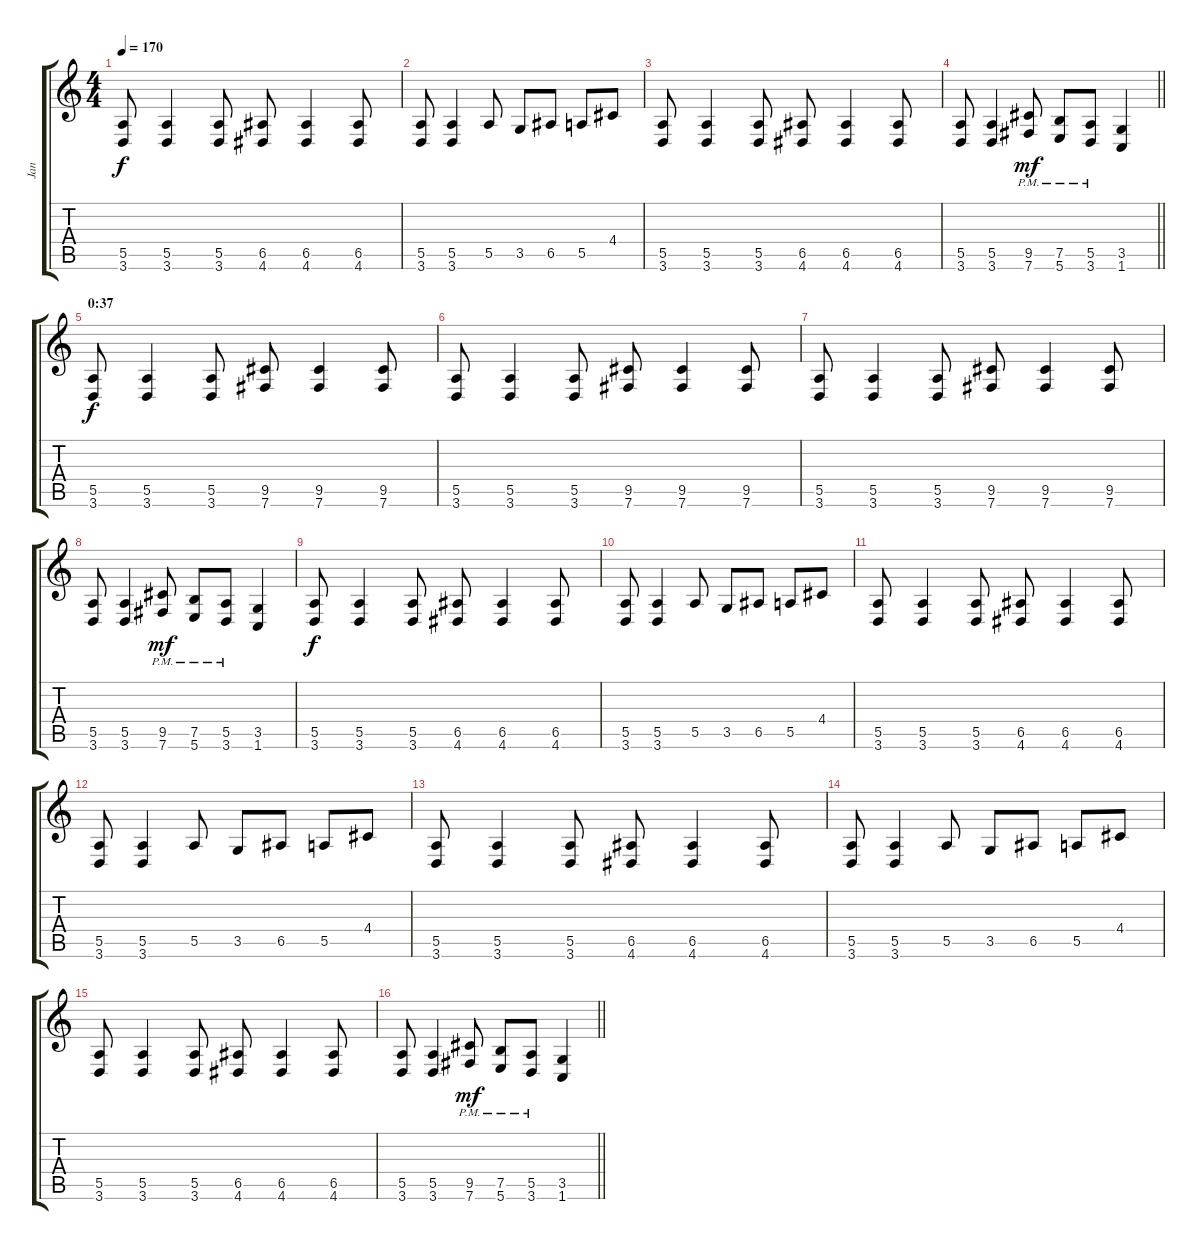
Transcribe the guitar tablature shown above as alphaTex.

\track ("Jan" "Jan") {instrument distortionguitar}
\staff {score tabs}
\tuning (B3 Gb3 D3 A2 E2 B1) {hide}
\ts (4 4)
\tempo 170
\clef g2
\ks c
(5.5 3.6).8{dy f} (5.5 3.6).4 (5.5 3.6).8 (6.5 4.6).8 (6.5 4.6).4 (6.5 4.6).8 |
(5.5 3.6).8 (5.5 3.6).4 5.5.8 3.5.8 6.5.8 5.5.8 4.4.8 |
(5.5 3.6).8 (5.5 3.6).4 (5.5 3.6).8 (6.5 4.6).8 (6.5 4.6).4 (6.5 4.6).8 |
\barLineRight lightlight
(5.5 3.6).8 (5.5 3.6).4 (9.5{pm} 7.6{pm}).8{dy mf} (7.5{pm} 5.6{pm}).8 (5.5{pm} 3.6{pm}).8 (3.5 1.6).4 |
\section ("" "0:37")
(5.5 3.6).8{dy f} (5.5 3.6).4 (5.5 3.6).8 (9.5 7.6).8 (9.5 7.6).4 (9.5 7.6).8 |
(5.5 3.6).8 (5.5 3.6).4 (5.5 3.6).8 (9.5 7.6).8 (9.5 7.6).4 (9.5 7.6).8 |
(5.5 3.6).8 (5.5 3.6).4 (5.5 3.6).8 (9.5 7.6).8 (9.5 7.6).4 (9.5 7.6).8 |
(5.5 3.6).8 (5.5 3.6).4 (9.5{pm} 7.6{pm}).8{dy mf} (7.5{pm} 5.6{pm}).8 (5.5{pm} 3.6{pm}).8 (3.5 1.6).4 |
(5.5 3.6).8{dy f} (5.5 3.6).4 (5.5 3.6).8 (6.5 4.6).8 (6.5 4.6).4 (6.5 4.6).8 |
(5.5 3.6).8 (5.5 3.6).4 5.5.8 3.5.8 6.5.8 5.5.8 4.4.8 |
(5.5 3.6).8 (5.5 3.6).4 (5.5 3.6).8 (6.5 4.6).8 (6.5 4.6).4 (6.5 4.6).8 |
(5.5 3.6).8 (5.5 3.6).4 5.5.8 3.5.8 6.5.8 5.5.8 4.4.8 |
(5.5 3.6).8 (5.5 3.6).4 (5.5 3.6).8 (6.5 4.6).8 (6.5 4.6).4 (6.5 4.6).8 |
(5.5 3.6).8 (5.5 3.6).4 5.5.8 3.5.8 6.5.8 5.5.8 4.4.8 |
(5.5 3.6).8 (5.5 3.6).4 (5.5 3.6).8 (6.5 4.6).8 (6.5 4.6).4 (6.5 4.6).8 |
\barLineRight lightlight
(5.5 3.6).8 (5.5 3.6).4 (9.5{pm} 7.6{pm}).8{dy mf} (7.5{pm} 5.6{pm}).8 (5.5{pm} 3.6{pm}).8 (3.5 1.6).4
